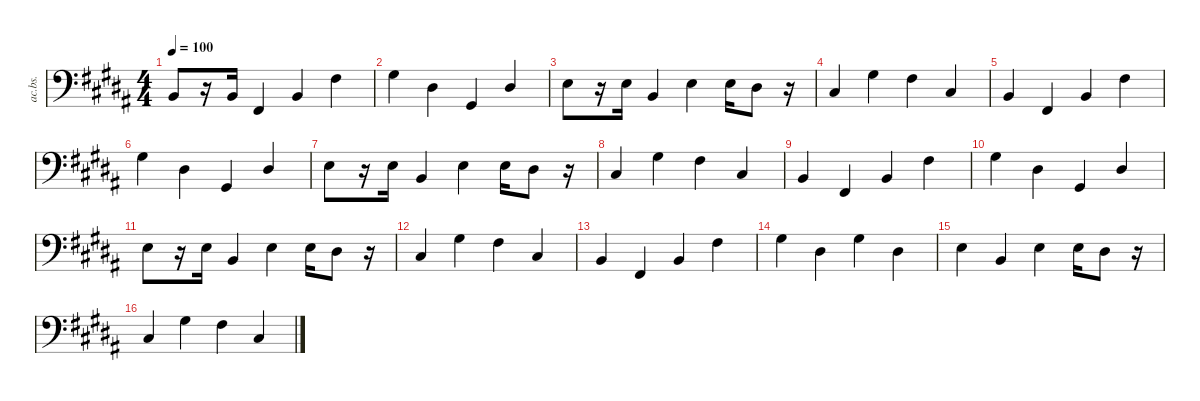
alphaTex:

\defaultSystemsLayout 4
\hideDynamics
\bracketExtendMode nobrackets
\otherSystemsTrackNameOrientation horizontal
\track ("Bass" "ac.bs.") {instrument acousticbass}
\staff {score}
\tuning (G2 D2 A1 E1)
\ts (4 4)
\tempo 100
\clef f4
\ks b
2.3{acc forcenatural}.8{dy f beam Up} r.16{beam Up} 2.3{acc forcenatural}.16{beam Up} 2.4{acc #}.4{beam Up} 2.3{acc forcenatural}.4{beam Up} 4.2{acc #}.4{beam Down} |
6.2{acc #}.4{beam Down} 6.3{acc #}.4{beam Down} 4.4{acc #}.4{beam Up} 6.3{acc #}.4{beam Up} |
7.3{acc forcenatural}.8{beam Down} r.16{beam Down} 7.3{acc forcenatural}.16{beam Down} 7.4{acc forcenatural}.4{beam Up} 7.3{acc forcenatural}.4{beam Down} 7.3{acc forcenatural}.16{beam Down} 6.3{acc #}.8{beam Down} r.16{beam Down} |
4.3{acc #}.4{beam Up} 6.2{acc #}.4{beam Down} 4.2{acc #}.4{beam Down} 4.3{acc #}.4{beam Up} |
2.3{acc forcenatural}.4{beam Up} 2.4{acc #}.4{beam Up} 2.3{acc forcenatural}.4{beam Up} 4.2{acc #}.4{beam Down} |
6.2{acc #}.4{beam Down} 6.3{acc #}.4{beam Down} 4.4{acc #}.4{beam Up} 6.3{acc #}.4{beam Up} |
7.3{acc forcenatural}.8{beam Down} r.16{beam Down} 7.3{acc forcenatural}.16{beam Down} 7.4{acc forcenatural}.4{beam Up} 7.3{acc forcenatural}.4{beam Down} 7.3{acc forcenatural}.16{beam Down} 6.3{acc #}.8{beam Down} r.16{beam Down} |
4.3{acc #}.4{beam Up} 6.2{acc #}.4{beam Down} 4.2{acc #}.4{beam Down} 4.3{acc #}.4{beam Up} |
2.3{acc forcenatural}.4{beam Up} 2.4{acc #}.4{beam Up} 2.3{acc forcenatural}.4{beam Up} 4.2{acc #}.4{beam Down} |
6.2{acc #}.4{beam Down} 6.3{acc #}.4{beam Down} 4.4{acc #}.4{beam Up} 6.3{acc #}.4{beam Up} |
7.3{acc forcenatural}.8{beam Down} r.16{beam Down} 7.3{acc forcenatural}.16{beam Down} 7.4{acc forcenatural}.4{beam Up} 7.3{acc forcenatural}.4{beam Down} 7.3{acc forcenatural}.16{beam Down} 6.3{acc #}.8{beam Down} r.16{beam Down} |
4.3{acc #}.4{beam Up} 6.2{acc #}.4{beam Down} 4.2{acc #}.4{beam Down} 4.3{acc #}.4{beam Up} |
2.3{acc forcenatural}.4{beam Up} 2.4{acc #}.4{beam Up} 2.3{acc forcenatural}.4{beam Up} 4.2{acc #}.4{beam Down} |
6.2{acc #}.4{beam Down} 6.3{acc #}.4{beam Down} 6.2{acc #}.4{beam Down} 6.3{acc #}.4{beam Down} |
7.3{acc forcenatural}.4{beam Down} 7.4{acc forcenatural}.4{beam Up} 7.3{acc forcenatural}.4{beam Down} 7.3{acc forcenatural}.16{beam Down} 6.3{acc #}.8{beam Down} r.16{beam Down} |
4.3{acc #}.4{beam Up} 6.2{acc #}.4{beam Down} 4.2{acc #}.4{beam Down} 4.3{acc #}.4{beam Up}
